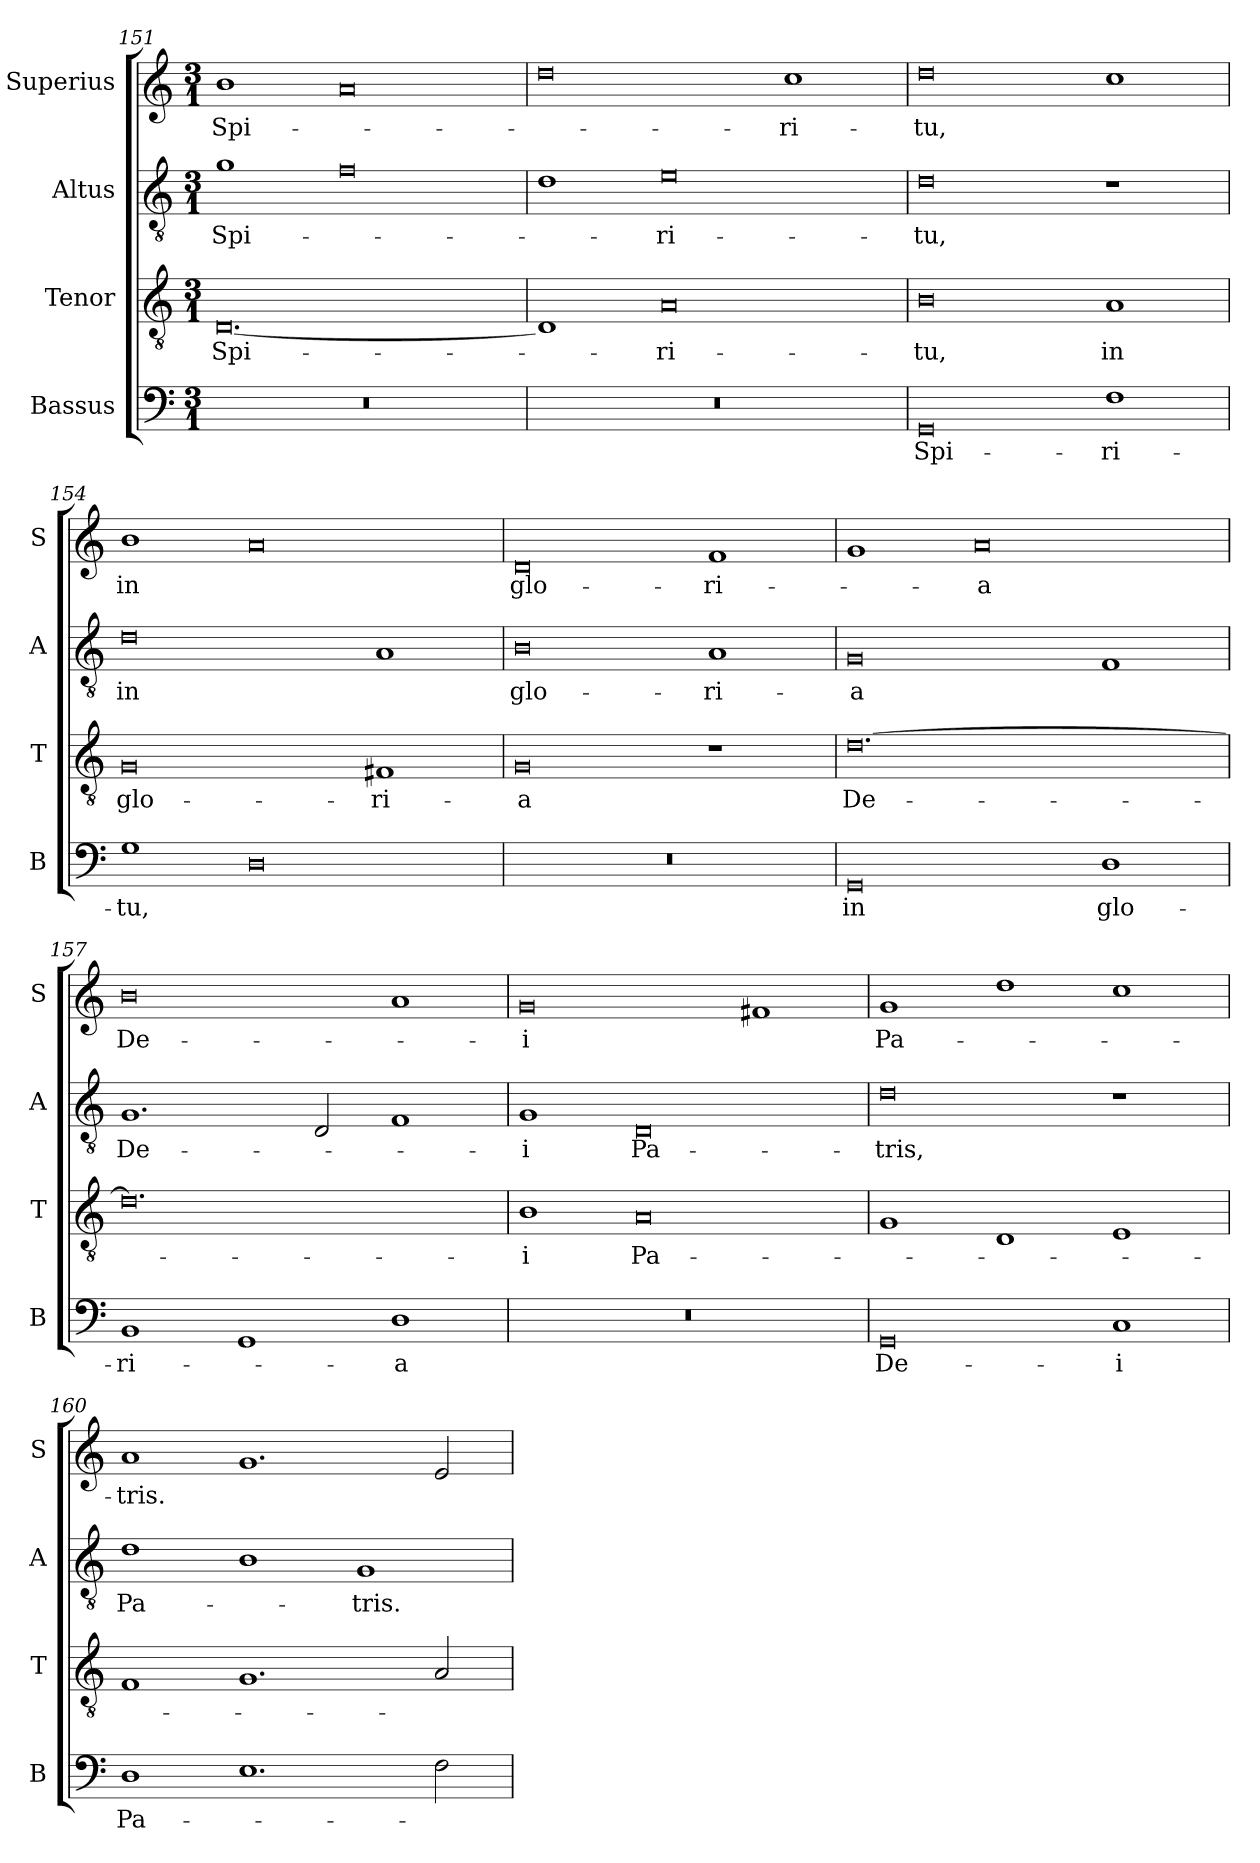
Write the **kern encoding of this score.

**kern	**text	**kern	**text	**kern	**text	**kern	**text
*part4	*part4	*part3	*part3	*part2	*part2	*part1	*part1
*staff4	*staff4	*staff3	*staff3	*staff2	*staff2	*staff1	*staff1
*I"Bassus	*	*I"Tenor	*	*I"Altus	*	*I"Superius	*
*I'B	*	*I'T	*	*I'A	*	*I'S	*
*clefF4	*	*clefGv2	*	*clefGv2	*	*clefG2	*
*k[]	*	*k[]	*	*k[]	*	*k[]	*
*M3/1	*	*M3/1	*	*M3/1	*	*M3/1	*
=151	=151	=151	=151	=151	=151	=151	=151
!	!	!	!LO:LY:i	!	!	!	!
0.r	.	[0.D	Spi-	1g	Spi-	1b	Spi-
.	.	.	.	0f	.	0a	.
=152	=152	=152	=152	=152	=152	=152	=152
0.r	.	1D]	.	1d	.	0dd	.
!	!	!	!LO:LY:i	!	!	!	!
.	.	0A	-ri-	0e	-ri-	.	.
.	.	.	.	.	.	1cc	-ri-
=153	=153	=153	=153	=153	=153	=153	=153
!	!	!	!LO:LY:i	!	!	!	!
0GG	Spi-	0B	-tu,	0d	-tu,	0dd	-tu,
1F	-ri-	1A	in	1r	.	1cc	.
=154	=154	=154	=154	=154	=154	=154	=154
1G	-tu,	0G	glo-	0d	in	1b	in
0D	.	.	.	.	.	0a	.
.	.	1F#X	-ri-	1A	.	.	.
=155	=155	=155	=155	=155	=155	=155	=155
0.r	.	0G	-a	0B	glo-	0d	glo-
.	.	1r	.	1A	-ri-	1f	-ri-
=156	=156	=156	=156	=156	=156	=156	=156
0GG	in	[0.d	De-	0G	-a	1g	.
.	.	.	.	.	.	0a	-a
1D	glo-	.	.	1F	.	.	.
=157	=157	=157	=157	=157	=157	=157	=157
1BB	-ri-	0.d]	.	1.G	De-	0b	De-
1GG	.	.	.	.	.	.	.
.	.	.	.	2D	.	.	.
1D	-a	.	.	1F	.	1a	.
=158	=158	=158	=158	=158	=158	=158	=158
0.r	.	1B	-i	1G	-i	0g	-i
!	!	!	!	!	!LO:LY:i	!	!
.	.	0A	Pa-	0D	Pa-	.	.
.	.	.	.	.	.	1f#i	.
=159	=159	=159	=159	=159	=159	=159	=159
!	!	!	!	!	!LO:LY:i	!	!
0GG	De-	1G	.	0d	-tris,	1g	Pa-
.	.	1D	.	.	.	1dd	.
1C	-i	1E	.	1r	.	1cc	.
=160	=160	=160	=160	=160	=160	=160	=160
1D	Pa-	1F	.	1d	Pa-	1a	-tris.
1.E	.	1.G	.	1B	.	1.g	.
.	.	.	.	1G	-tris.	.	.
2F	.	2A	.	.	.	2e	.
=	=	=	=	=	=	=	=
*-	*-	*-	*-	*-	*-	*-	*-
